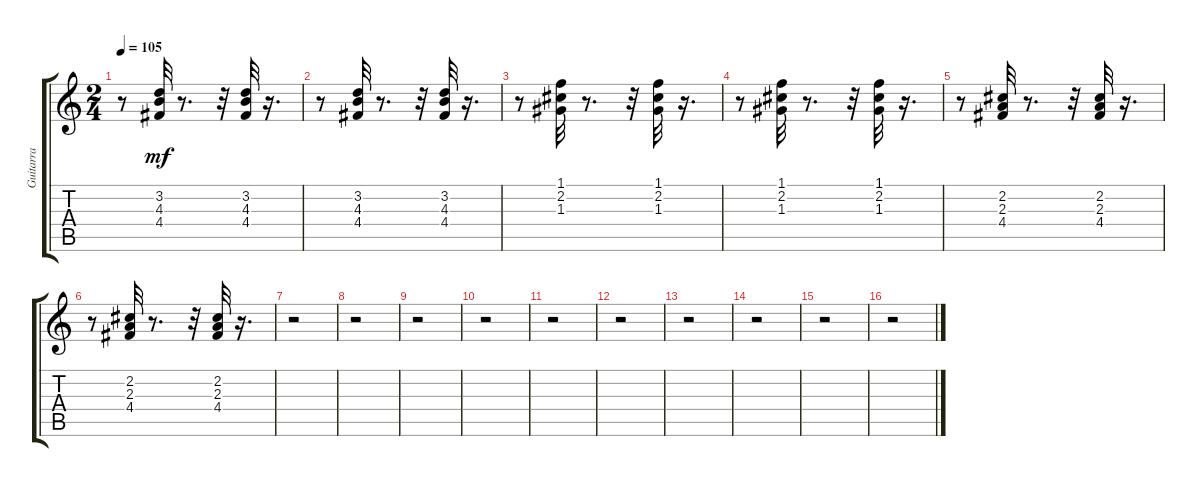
\track ("Guitarra" "Guitarra") {instrument electricguitarclean}
\staff {score tabs}
\tuning (E4 B3 G3 D3 A2 E2) {hide}
\ts (2 4)
\tempo 105
\clef g2
\ks c
r.8{dy mf} (3.2 4.3 4.4).32 r.8{d} r.32 (3.2 4.3 4.4).32 r.16{d} |
r.8 (3.2 4.3 4.4).32 r.8{d} r.32 (3.2 4.3 4.4).32 r.16{d} |
r.8 (1.1 2.2 1.3).32 r.8{d} r.32 (1.1 2.2 1.3).32 r.16{d} |
r.8 (1.1 2.2 1.3).32 r.8{d} r.32 (1.1 2.2 1.3).32 r.16{d} |
r.8 (2.2 2.3 4.4).32 r.8{d} r.32 (2.2 2.3 4.4).32 r.16{d} |
r.8 (2.2 2.3 4.4).32 r.8{d} r.32 (2.2 2.3 4.4).32 r.16{d} |
r.2 |
r.2 |
r.2 |
r.2 |
r.2 |
r.2 |
r.2 |
r.2 |
r.2 |
r.2
